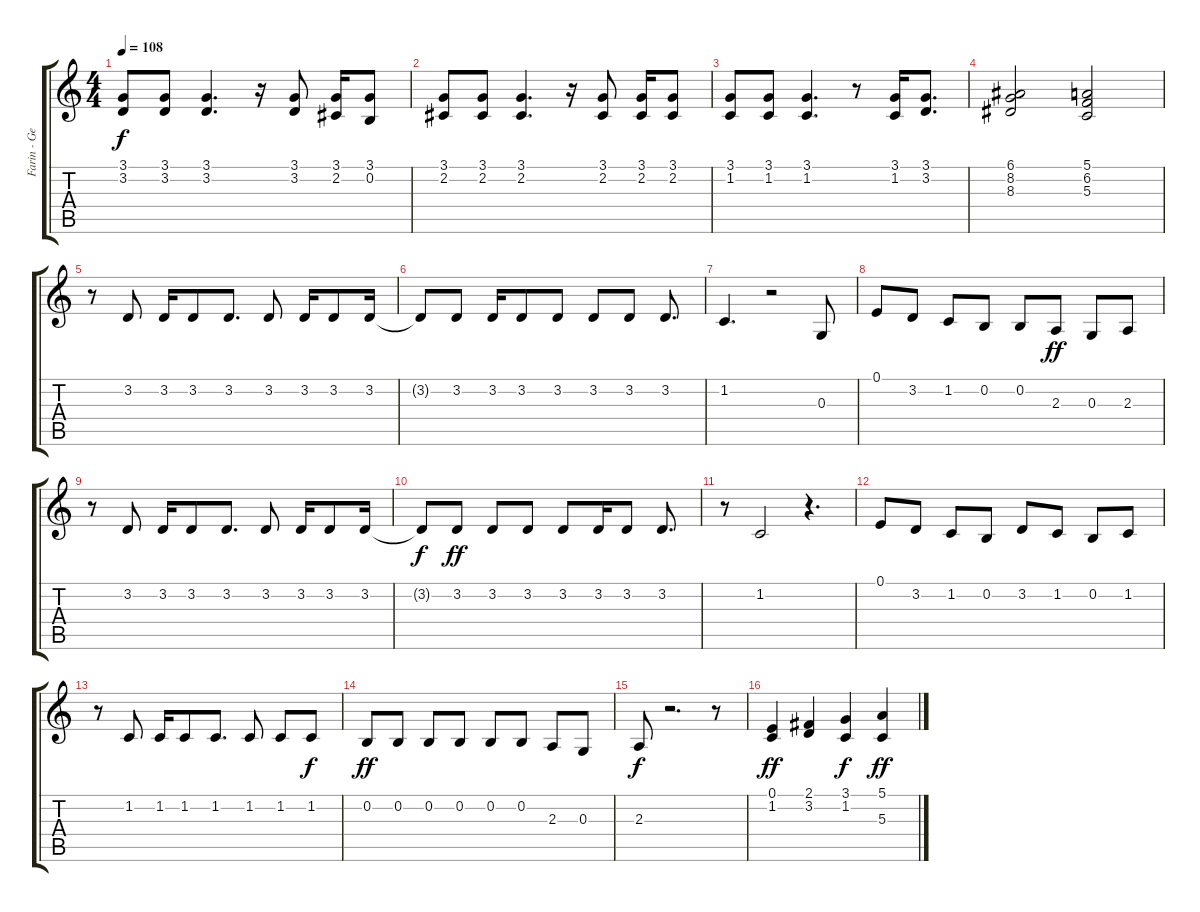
\track ("Farin - Gesang" "Farin - Ge") {instrument oboe}
\staff {score tabs}
\tuning (E4 B3 G3 D3 A2 E2) {hide}
\ts (4 4)
\tempo 108
\clef g2
\ks c
(3.1 3.2).8{dy f} (3.1 3.2).8 (3.1 3.2).4{d} r.16 (3.1 3.2).8 (3.1 2.2).16 (3.1 0.2).8 |
(3.1 2.2).8 (3.1 2.2).8 (3.1 2.2).4{d} r.16 (3.1 2.2).8 (3.1 2.2).16 (3.1 2.2).8 |
(3.1 1.2).8 (3.1 1.2).8 (3.1 1.2).4{d} r.8 (3.1 1.2).16 (3.1 3.2).8{d} |
(6.1 8.2 8.3).2 (5.1 6.2 5.3).2 |
r.8 3.2.8 3.2.16 3.2.8 3.2.8{d} 3.2.8 3.2.16 3.2.8 3.2.16 |
3.2{t}.8 3.2.8 3.2.16 3.2.8 3.2.8 3.2.8 3.2.8 3.2.8{d} |
1.2.4{d} r.2 0.3.8 |
0.1.8 3.2.8 1.2.8 0.2.8 0.2.8 2.3.8{dy ff} 0.3.8 2.3.8 |
r.8 3.2.8 3.2.16 3.2.8 3.2.8{d} 3.2.8 3.2.16 3.2.8 3.2.16 |
3.2{t}.8{dy f} 3.2.8{dy ff} 3.2.8 3.2.8 3.2.8 3.2.16 3.2.8 3.2.8{d} |
r.8 1.2.2 r.4{d} |
0.1.8 3.2.8 1.2.8 0.2.8 3.2.8 1.2.8 0.2.8 1.2.8 |
r.8 1.2.8 1.2.16 1.2.8 1.2.8{d} 1.2.8 1.2.8 1.2.8{dy f} |
0.2.8{dy ff} 0.2.8 0.2.8 0.2.8 0.2.8 0.2.8 2.3.8 0.3.8 |
2.3.8{dy f} r.2{d} r.8 |
(0.1 1.2).4{dy ff} (2.1 3.2).4 (3.1 1.2).4{dy f} (5.1 5.3).4{dy ff}
